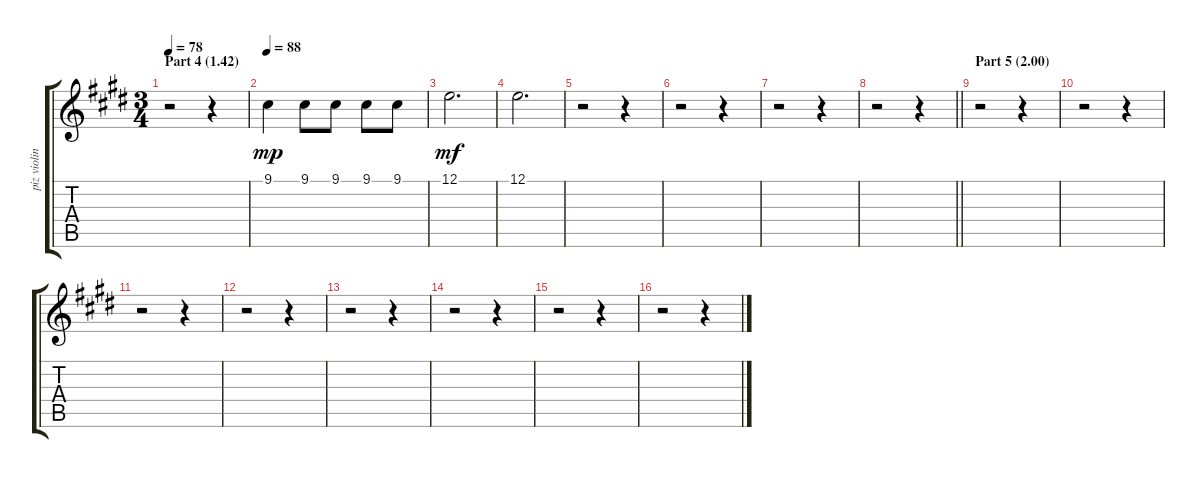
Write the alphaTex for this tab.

\track ("piz violin1" "piz violin") {instrument pizzicatostrings}
\staff {score tabs}
\tuning (E4 B3 G3 D3 A2 E2) {hide}
\ts (3 4)
\section ("" "Part 4 (1.42)")
\tempo 78
\clef g2
\ks e
r.2{dy f} r.4 |
\tempo 88
9.1.4{dy mp} 9.1.8 9.1.8 9.1.8 9.1.8 |
12.1.2{d dy mf} |
12.1.2{d} |
r.2 r.4 |
r.2 r.4 |
r.2 r.4 |
\barLineRight lightlight
r.2 r.4 |
\section ("" "Part 5 (2.00)")
r.2 r.4 |
r.2 r.4 |
r.2 r.4 |
r.2 r.4 |
r.2 r.4 |
r.2 r.4 |
r.2 r.4 |
r.2 r.4
